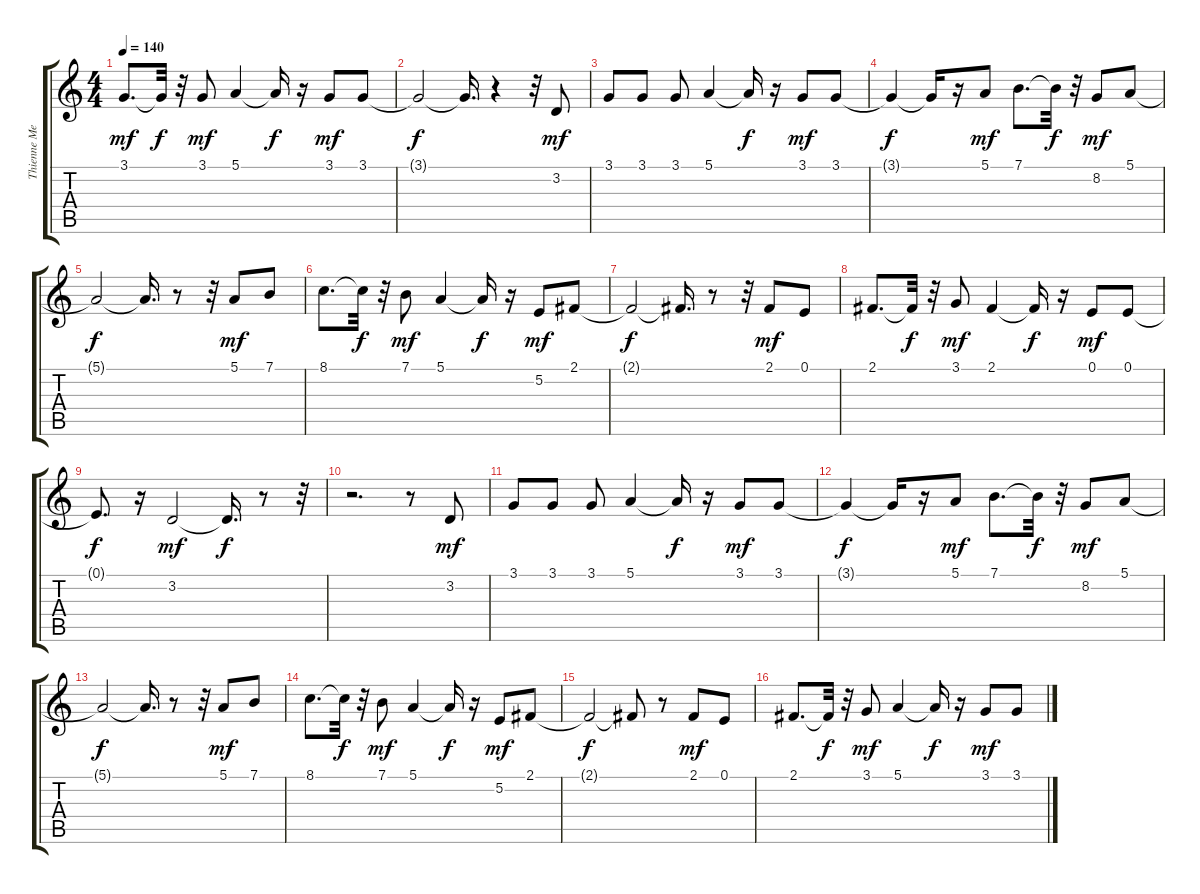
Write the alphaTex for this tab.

\track ("Thienne Melo" "Thienne Me") {instrument acousticgrandpiano}
\staff {score tabs}
\tuning (E4 B3 G3 D3 A2 E2) {hide}
\ts (4 4)
\tempo 140
\clef g2
\ks c
3.1.8{d dy mf} 3.1{t}.32{dy f} r.32 3.1.8{dy mf} 5.1.4 5.1{t}.16{dy f} r.16 3.1.8{dy mf} 3.1.8 |
3.1{t}.2{dy f} 3.1{t}.16{d} r.4 r.32 3.2.8{dy mf} |
3.1.8 3.1.8 3.1.8 5.1.4 5.1{t}.16{dy f} r.16 3.1.8{dy mf} 3.1.8 |
3.1{t}.4{dy f} 3.1{t}.16 r.16 5.1.8{dy mf} 7.1.8{d} 7.1{t}.32{dy f} r.32 8.2.8{dy mf} 5.1.8 |
5.1{t}.2{dy f} 5.1{t}.16{d} r.8 r.32 5.1.8{dy mf} 7.1.8 |
8.1.8{d} 8.1{t}.32{dy f} r.32 7.1.8{dy mf} 5.1.4 5.1{t}.16{dy f} r.16 5.2.8{dy mf} 2.1.8 |
2.1{t}.2{dy f} 2.1{t}.16{d} r.8 r.32 2.1.8{dy mf} 0.1.8 |
2.1.8{d} 2.1{t}.32{dy f} r.32 3.1.8{dy mf} 2.1.4 2.1{t}.16{dy f} r.16 0.1.8{dy mf} 0.1.8 |
0.1{t}.8{d dy f} r.16 3.2.2{dy mf} 3.2{t}.16{d dy f} r.8 r.32 |
r.2{d} r.8 3.2.8{dy mf} |
3.1.8 3.1.8 3.1.8 5.1.4 5.1{t}.16{dy f} r.16 3.1.8{dy mf} 3.1.8 |
3.1{t}.4{dy f} 3.1{t}.16 r.16 5.1.8{dy mf} 7.1.8{d} 7.1{t}.32{dy f} r.32 8.2.8{dy mf} 5.1.8 |
5.1{t}.2{dy f} 5.1{t}.16{d} r.8 r.32 5.1.8{dy mf} 7.1.8 |
8.1.8{d} 8.1{t}.32{dy f} r.32 7.1.8{dy mf} 5.1.4 5.1{t}.16{dy f} r.16 5.2.8{dy mf} 2.1.8 |
2.1{t}.2{dy f} 2.1{t}.8 r.8 2.1.8{dy mf} 0.1.8 |
2.1.8{d} 2.1{t}.32{dy f} r.32 3.1.8{dy mf} 5.1.4 5.1{t}.16{dy f} r.16 3.1.8{dy mf} 3.1.8
